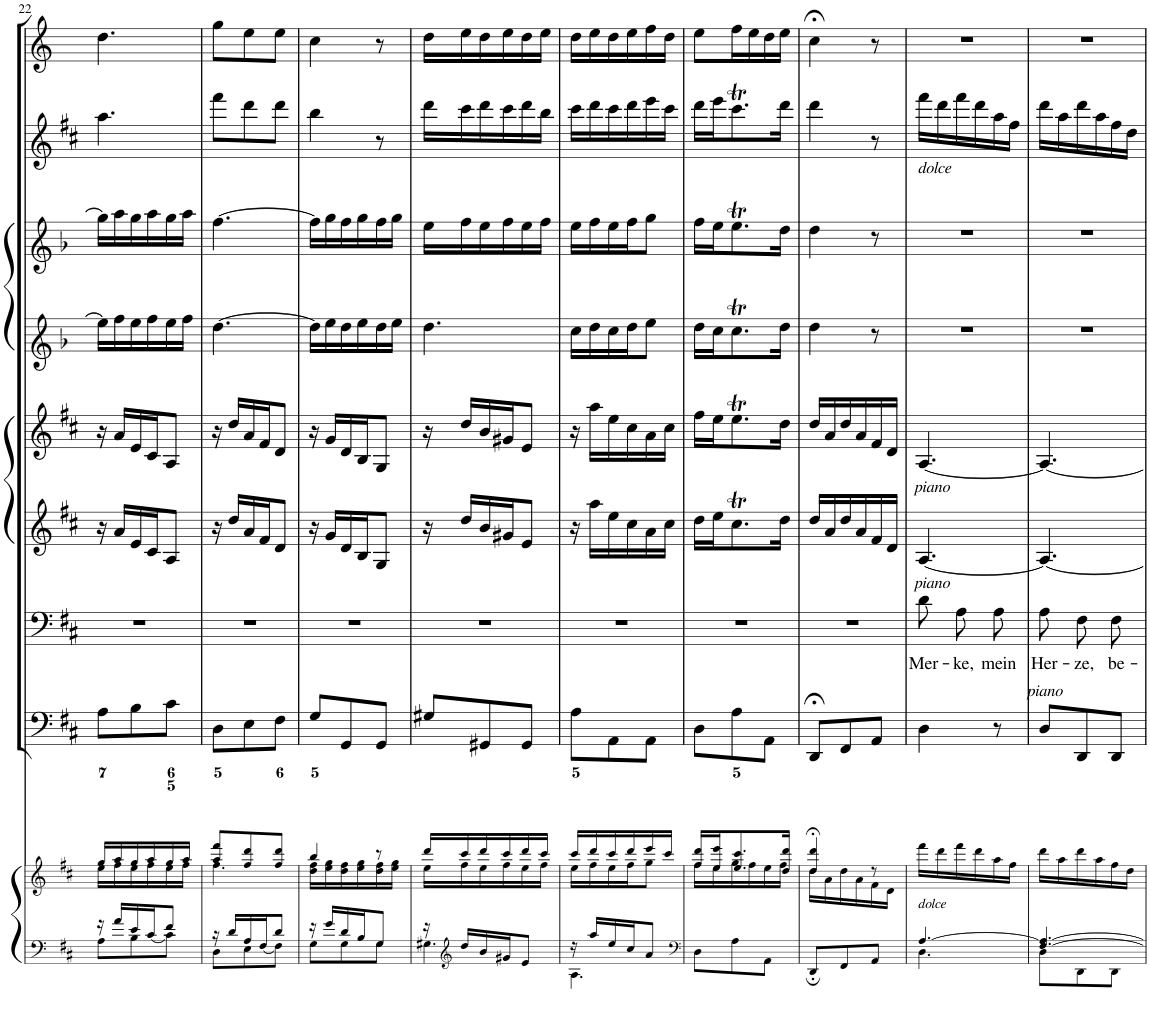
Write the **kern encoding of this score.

**kern	**kern	**kern	**dynam	**kern	**text	**kern	**dynam	**kern	**dynam	**kern	**kern	**kern	**kern
*part9	*part9	*part8	*part8	*part7	*part7	*part6	*part6	*part5	*part5	*part4	*part3	*part2	*part1
*staff10	*staff9	*staff8	*staff8	*staff7	*staff7	*staff6	*staff6	*staff5	*staff5	*staff4	*staff3	*staff2	*staff1
*I"Piano reduction	*	*I"Continuo	*	*I"Basso	*	*I"Violino II	*	*I"Violino I	*	*I"Oboe d'amore II	*I"Oboe d'amore I	*I"Flauto traverso	*I"Tromba
*I'Pno	*	*	*	*	*	*I'Vln	*	*I'Vln	*	*	*	*I'Fl	*
!!LO:PB:g=z
*clefF4	*clefG2	*clefF4	*	*clefF4	*	*clefG2	*	*clefG2	*	*clefG1	*clefG1	*clefG2	*clefG2
*	*	*	*	*	*	*	*	*	*	*Trd2c3	*Trd2c3	*	*Trd-1c-2
*k[f#c#]	*k[f#c#]	*k[f#c#]	*	*k[f#c#]	*	*k[f#c#]	*	*k[f#c#]	*	*k[b-]	*k[b-]	*k[f#c#]	*k[]
*M3/8	*M3/8	*M3/8	*	*M3/8	*	*M3/8	*	*M3/8	*	*M3/8	*M3/8	*M3/8	*M3/8
=22	=22	=22	=22	=22	=22	=22	=22	=22	=22	=22	=22	=22	=22
*^	*^	*	*	*	*	*	*	*	*	*	*	*	*
16r	8A\L	16gg/LL	16ee\LL	8A\L	.	4.r	.	16r	.	16r	.	16gg\LL]	16bb-\LL]	4.aa\	4.dd\
16a/LL	.	16aa/	16ff#\	.	.	.	.	16a/LL	.	16a/LL	.	16aa\	16ccc\	.	.
16e/	8B\	16gg/	16ee\	8B\	.	.	.	16e/	.	16e/	.	16gg\	16bb-\	.	.
[<16c#/J	.	16aa/	16ff#\	.	.	.	.	16c#/J	.	16c#/J	.	16aa\	16ccc\	.	.
8f#/J	8c#\J]	16gg/	16ee\	8c#\J	.	.	.	8A/J	.	8A/J	.	16gg\	16bb-\	.	.
.	.	16aa/JJ	16ff#\JJ	.	.	.	.	.	.	.	.	16aa\JJ	16ccc\JJ	.	.
=23	=23	=23	=23	=23	=23	=23	=23	=23	=23	=23	=23	=23	=23	=23	=23
16r	8D\L	8aa/ 8fff#/L	4.ff#\	8D\L	.	4.r	.	16r	.	16r	.	[4.ff\	[4.aa\	8fff#\L	8gg\L
16d/LL	.	.	.	.	.	.	.	16dd/LL	.	16dd/LL	.	.	.	.	.
16A/	8E\	8ff#/ 8ddd/	.	8E\	.	.	.	16a/	.	16a/	.	.	.	8ddd\	8ee\
[<16F#/J	.	.	.	.	.	.	.	16f#/J	.	16f#/J	.	.	.	.	.
8d/J	8F#\J]	8ff#/ 8ddd/J	.	8F#\J	.	.	.	8d/J	.	8d/J	.	.	.	8ddd\J	8ee\J
=24	=24	=24	=24	=24	=24	=24	=24	=24	=24	=24	=24	=24	=24	=24	=24
16r	8G\L	4bb/	16dd\ 16ff#\LL	8G/L	.	4.r	.	16r	.	16r	.	16ff\LL]	16aa\LL]	4bb\	4cc\
16g/LL	.	.	16ee\ 16gg\	.	.	.	.	16g/LL	.	16g/LL	.	16gg\	16bb-\	.	.
16d/	8G\	.	16dd\ 16ff#\	8GG/	.	.	.	16d/	.	16d/	.	16ff\	16aa\	.	.
16B/J	.	.	16ee\ 16gg\	.	.	.	.	16B/J	.	16B/J	.	16gg\	16bb-\	.	.
8G/J	8G\J	8r	16dd\ 16ff#\	8GG/J	.	.	.	8G/J	.	8G/J	.	16ff\	16aa\	8r	8r
.	.	.	16ee\ 16gg\JJ	.	.	.	.	.	.	.	.	16gg\JJ	16bb-\JJ	.	.
=25	=25	=25	=25	=25	=25	=25	=25	=25	=25	=25	=25	=25	=25	=25	=25
16r	4.G#X\	16ddd/LL	16ee\LL	8G#X/L	.	4.r	.	16r	.	16r	.	4.ff\	16gg\LL	16ddd\LL	16dd\LL
*clefG2	*	*	*	*	*	*	*	*	*	*	*	*	*	*	*
16dd/LL	.	16ccc#/	16ff#\	.	.	.	.	16dd/LL	.	16dd/LL	.	.	16aa\	16ccc#\	16ee\
16b/	.	16ddd/	16ee\	8GG#X/	.	.	.	16b/	.	16b/	.	.	16gg\	16ddd\	16dd\
16g#X/J	.	16ccc#/	16ff#\	.	.	.	.	16g#X/J	.	16g#X/J	.	.	16aa\	16ccc#\	16ee\
8e/J	.	16ddd/	16ee\	8GG#/J	.	.	.	8e/J	.	8e/J	.	.	16gg\	16ddd\	16dd\
.	.	16ccc#/JJ	16ff#\JJ	.	.	.	.	.	.	.	.	.	16aa\JJ	16bb\JJ	16ee\JJ
=26	=26	=26	=26	=26	=26	=26	=26	=26	=26	=26	=26	=26	=26	=26	=26
16r	4.A\	16ccc#/LL	16ee\LL	8A\L	.	4.r	.	16r	.	16r	.	16ee\LL	16gg\LL	16ccc#\LL	16dd\LL
16aa/LL	.	16ddd/	16ff#\	.	.	.	.	16aa\LL	.	16aa\LL	.	16ff\	16aa\	16ddd\	16ee\
16ee/	.	16ccc#/	16ee\	8AA\	.	.	.	16ee\	.	16ee\	.	16ee\	16gg\	16ccc#\	16dd\
16cc#/J	.	16ddd/	16ff#\J	.	.	.	.	16cc#\	.	16cc#\	.	16ff\J	16aa\J	16ddd\	16ee\
8a/J	.	16eee/	8gg\J	8AA\J	.	.	.	16a\	.	16a\	.	8gg\J	8bb-\J	16eee\	16ff\
.	.	16ccc#/JJ	.	.	.	.	.	16cc#\JJ	.	16cc#\JJ	.	.	.	16ccc#\JJ	16dd\JJ
*v	*v	*	*	*	*	*	*	*	*	*	*	*	*	*	*
=27	=27	=27	=27	=27	=27	=27	=27	=27	=27	=27	=27	=27	=27	=27
*clefF4	*	*	*	*	*	*	*	*	*	*	*	*	*	*
8D\L	16ff#/ 16ddd/LL	16ff#\LL	8D\L	.	4.r	.	16dd\LL	.	16ff#\LL	.	16ff\LL	16aa\LL	16ddd\LL	8ee\L
.	16ee/ 16eee/J	16ee\	.	.	.	.	16ee\J	.	16ee\J	.	16ee\J	16gg\J	16eee\J	.
8A\	8.ee/ 8.ccc#/	16gg\	8A\	.	.	.	8.cc#t\	.	8.eeT\	.	8.eet\	8.ggT\	8.ccc#t\	16ff\L
.	.	16ff#\	.	.	.	.	.	.	.	.	.	.	.	16ee\
8AA\J	.	16ee\	8AA\J	.	.	.	.	.	.	.	.	.	.	16dd\
.	16dd/ 16ddd/Jk	16ff#\JJ	.	.	.	.	16dd\Jk	.	16dd\Jk	.	16ff\Jk	16ff\Jk	16ddd\Jk	16ee\JJ
=28	=28	=28	=28	=28	=28	=28	=28	=28	=28	=28	=28	=28	=28	=28
8DD;/L	4dd/;< 4ddd/;<	16dd\LL	8DD;</L	.	4.r	.	16dd/LL	.	16dd/LL	.	4ff\	4ff\	4ddd\	4cc;<\
.	.	16a\	.	.	.	.	16a/	.	16a/	.	.	.	.	.
8FF#/	.	16dd\	8FF#/	.	.	.	16dd/	.	16dd/	.	.	.	.	.
.	.	16a\	.	.	.	.	16a/	.	16a/	.	.	.	.	.
8AA/J	8r	16f#\	8AA/J	.	.	.	16f#/	.	16f#/	.	8r	8r	8r	8r
.	.	16d\JJ	.	.	.	.	16d/JJ	.	16d/JJ	.	.	.	.	.
=29	=29	=29	=29	=29	=29	=29	=29	=29	=29	=29	=29	=29	=29	=29
*^	*	*	*	*	*	*	*	*	*	*	*	*	*	*
!	!	!	!	!	!	!	!	!	!	!	!	!	!	!LO:TX:b:i:t=dolce	!
!	!	!LO:TX:b:i:t=dolce	!	!	!	!	!	!	!	!	!	!	!	!	!
!	!	!	!	!	!	!	!LO:LY:b	!	!LO:DY:b	!	!LO:DY:b	!	!	!	!
*	*	*v	*v	*	*	*	*	*	*	*	*	*	*	*	*
[4.A/	4.D\	16fff#\LL	4D\	.	8d\L	Mer-	[4.A/	other-dynamics	[4.A/	other-dynamics	4.r	4.r	16fff#\LL	4.r
.	.	16ddd\	.	.	.	.	.	.	.	.	.	.	16ddd\	.
!	!	!	!	!	!	!LO:LY:b	!	!	!	!	!	!	!	!
.	.	16fff#\	.	.	8A\	-ke,	.	.	.	.	.	.	16fff#\	.
.	.	16ddd\	.	.	.	.	.	.	.	.	.	.	16ddd\	.
!	!	!	!	!	!	!LO:LY:b	!	!	!	!	!	!	!	!
.	.	16aa\	8r	.	8A\J	mein	.	.	.	.	.	.	16aa\	.
.	.	16ff#\JJ	.	.	.	.	.	.	.	.	.	.	16ff#\JJ	.
=30	=30	=30	=30	=30	=30	=30	=30	=30	=30	=30	=30	=30	=30	=30
!	!	!	!	!LO:DY:a	!	!LO:LY:b	!	!	!	!	!	!	!	!
[4.F#/ 4.A/_	8D\L	16ddd\LL	8D/L	other-dynamics	8A\L	Her-	4.A/_	.	4.A/_	.	4.r	4.r	16ddd\LL	4.r
.	.	16aa\	.	.	.	.	.	.	.	.	.	.	16aa\	.
!	!	!	!	!	!	!LO:LY:b	!	!	!	!	!	!	!	!
.	8DD\	16ddd\	8DD/	.	8F#\	-ze,	.	.	.	.	.	.	16ddd\	.
.	.	16aa\	.	.	.	.	.	.	.	.	.	.	16aa\	.
!	!	!	!	!	!	!LO:LY:b	!	!	!	!	!	!	!	!
.	8DD\J	16ff#\	8DD/J	.	8F#\J	be-	.	.	.	.	.	.	16ff#\	.
.	.	16dd\JJ	.	.	.	.	.	.	.	.	.	.	16dd\JJ	.
*v	*v	*	*	*	*	*	*	*	*	*	*	*	*	*
=	=	=	=	=	=	=	=	=	=	=	=	=	=
*-	*-	*-	*-	*-	*-	*-	*-	*-	*-	*-	*-	*-	*-
